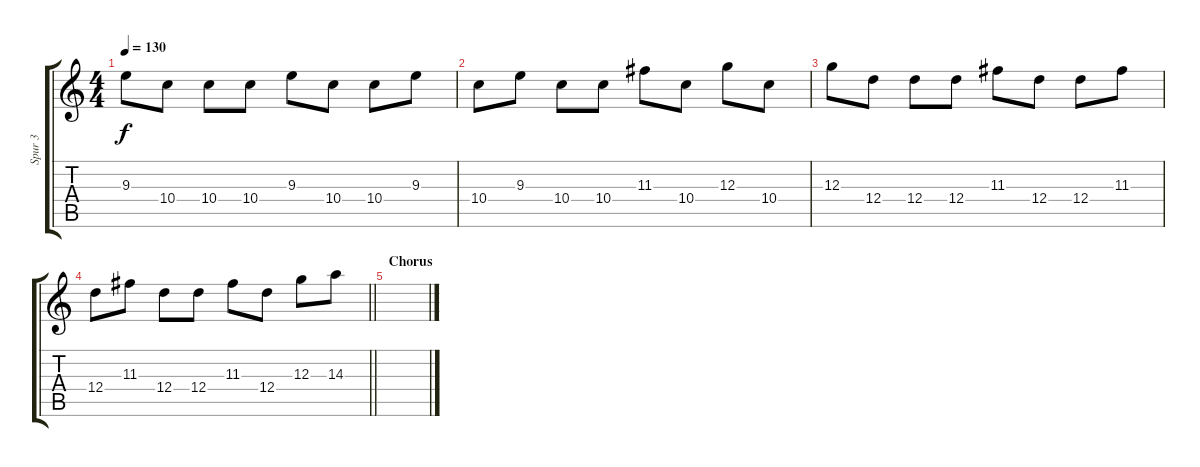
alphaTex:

\track ("Spur 3" "Spur 3") {instrument distortionguitar bank 12}
\staff {score tabs}
\tuning (E4 B3 G3 D3 A2 E2) {hide}
\ts (4 4)
\tempo 130
\clef g2
\ks c
9.3.8{dy f} 10.4.8 10.4.8 10.4.8 9.3.8 10.4.8 10.4.8 9.3.8 |
10.4.8 9.3.8 10.4.8 10.4.8 11.3.8 10.4.8 12.3.8 10.4.8 |
12.3.8 12.4.8 12.4.8 12.4.8 11.3.8 12.4.8 12.4.8 11.3.8 |
\barLineRight lightlight
12.4.8 11.3.8 12.4.8 12.4.8 11.3.8 12.4.8 12.3.8 14.3.8 |
\section ("" "Chorus")
